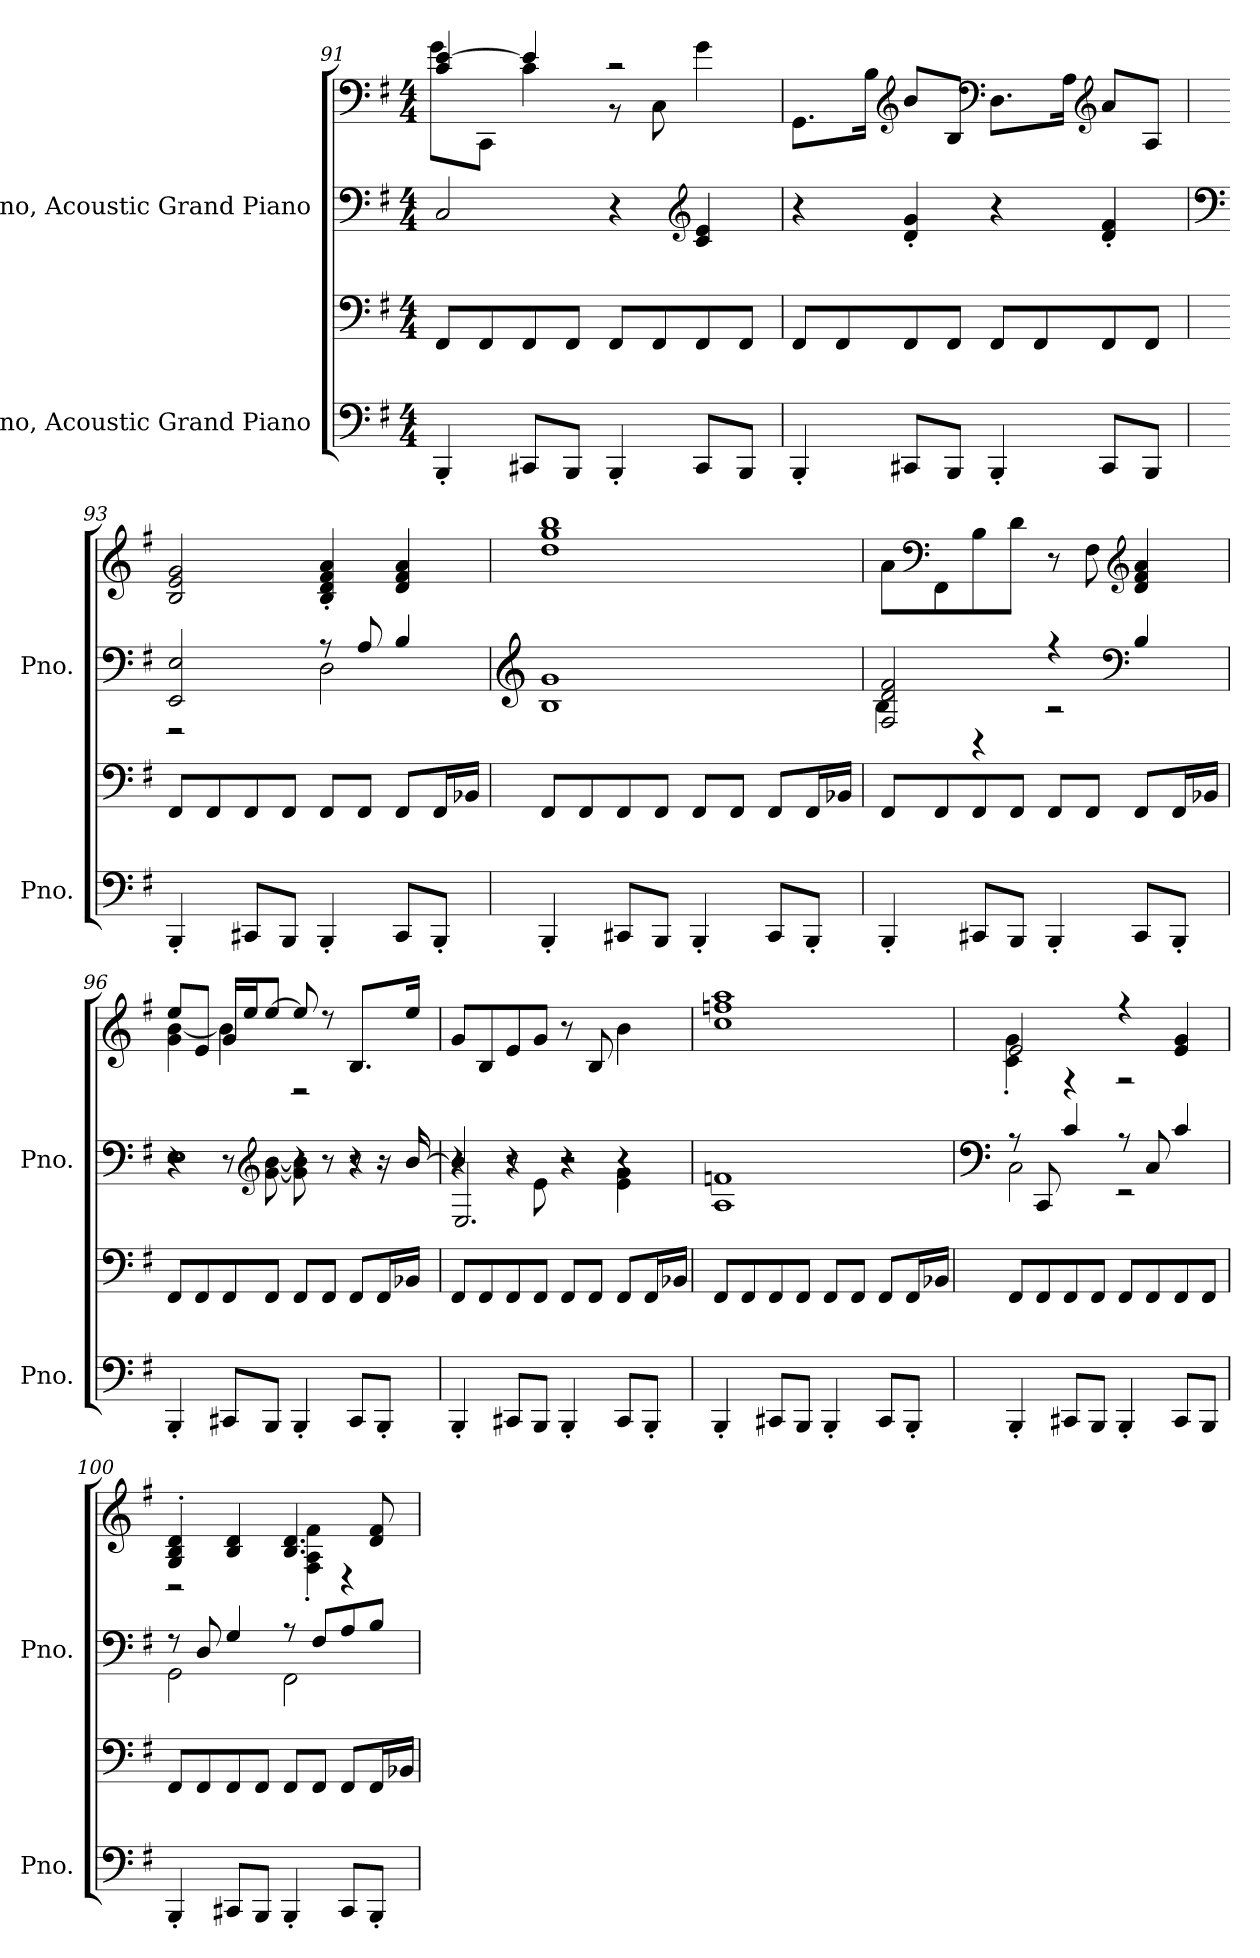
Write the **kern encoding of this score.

**kern	**kern	**kern	**kern
*part2	*part2	*part1	*part1
*staff4	*staff3	*staff2	*staff1
*I"Piano, Acoustic Grand Piano	*	*I"Piano, Acoustic Grand Piano	*
*I'Pno.	*	*I'Pno.	*
!!LO:LB:g=z
*clefF4	*clefF4	*clefF4	*clefF4
*k[f#]	*k[f#]	*k[f#]	*k[f#]
*M4/4	*M4/4	*M4/4	*M4/4
=91	=91	=91	=91
*	*	*	*^
4BBB'/	8FF#/L	2C/	4c/ [4e/	8g\L
.	8FF#/	.	.	8CC\J
8CC#X/L	8FF#/	.	4e/]	4c\
8BBB/J	8FF#/J	.	.	.
4BBB'/	8FF#/L	4r	2r	8r
.	8FF#/	.	.	8C\
*	*	*clefG2	*	*
8CC#/L	8FF#/	4c/ 4e/	.	4g\
8BBB/J	8FF#/J	.	.	.
*	*	*	*v	*v
=92	=92	=92	=92
4BBB'/	8FF#/L	4r	8.GG\L
.	8FF#/	.	.
.	.	.	16B\Jk
*	*	*	*clefG2
8CC#X/L	8FF#/	4d/' 4g/'	8b/L
8BBB/J	8FF#/J	.	8B/J
*	*	*	*clefF4
4BBB'/	8FF#/L	4r	8.D\L
.	8FF#/	.	.
.	.	.	16A\Jk
*	*	*	*clefG2
8CC#/L	8FF#/	4d/' 4f#/'	8a/L
8BBB/J	8FF#/J	.	8A/J
=93	=93	=93	=93
*	*	*clefF4	*
*	*	*^	*
4BBB'/	8FF#/L	2EE/ 2E/	2r	2B/ 2e/ 2g/
.	8FF#/	.	.	.
8CC#X/L	8FF#/	.	.	.
8BBB/J	8FF#/J	.	.	.
4BBB'/	8FF#/L	8r	2D\	4B/' 4d/' 4f#/' 4a/'
.	8FF#/J	8A/	.	.
8CC#/L	8FF#/L	4B/	.	4d/ 4f#/ 4a/
8BBB'/J	16FF#/L	.	.	.
.	16BB-X/JJ	.	.	.
*	*	*v	*v	*
!!LO:PB:g=z
=94	=94	=94	=94
*	*	*clefG2	*
4BBB'/	8FF#/L	1B 1g	1dd 1gg 1bb
.	8FF#/	.	.
8CC#X/L	8FF#/	.	.
8BBB/J	8FF#/J	.	.
4BBB'/	8FF#/L	.	.
.	8FF#/J	.	.
8CC#/L	8FF#/L	.	.
8BBB'/J	16FF#/L	.	.
.	16BB-X/JJ	.	.
=95	=95	=95	=95
*	*	*^	*
4BBB'/	8FF#/L	2F#/ 2d/ 2f#/	4B\	8a\L
*	*	*	*	*clefF4
.	8FF#/	.	.	8FF#\
8CC#X/L	8FF#/	.	4r	8B\
8BBB/J	8FF#/J	.	.	8d\J
4BBB'/	8FF#/L	4r	2r	8r
.	8FF#/J	.	.	8F#\
*	*	*clefF4	*	*clefG2
8CC#/L	8FF#/L	4B/	.	4d/ 4f#/ 4a/
8BBB'/J	16FF#/L	.	.	.
.	16BB-X/JJ	.	.	.
=96	=96	=96	=96	=96
*	*	*	*^	*^
4BBB'/	8FF#/L	2r	4r	1E	8ee/L	4g\ [4b\
.	8FF#/	.	.	.	8e/J	.
8CC#X/L	8FF#/	.	8r	.	16g/LL	4b\]
.	.	.	.	.	16ee/J	.
*	*	*clefG2	*	*	*	*
8BBB/J	8FF#/J	.	[8g\ [8b\	.	[8ee/J	.
4BBB'/	8FF#/L	4r	8g\] 8b\]	.	8ee/]	2r
.	8FF#/J	.	8r	.	8r	.
8CC#/L	8FF#/L	8r	4r	.	8.B/L	.
8BBB'/J	16FF#/L	16r	.	.	.	.
.	16BB-X/JJ	[16b/	.	.	16ee/Jk	.
*	*	*	*	*	*v	*v
!!LO:LB:g=z
=97	=97	=97	=97	=97	=97
4BBB'/	8FF#/L	4b/]	4r	2.E/	8g/L
.	8FF#/	.	.	.	8B/
8CC#X/L	8FF#/	4r	8r	.	8e/
8BBB/J	8FF#/J	.	8e\	.	8g/J
4BBB'/	8FF#/L	2r	4r	.	8r
.	8FF#/J	.	.	.	8B/
8CC#/L	8FF#/L	.	4e\ 4g\	4r	4b\
8BBB'/J	16FF#/L	.	.	.	.
.	16BB-X/JJ	.	.	.	.
*	*	*v	*v	*v	*
=98	=98	=98	=98
4BBB'/	8FF#/L	1A 1fn	1cc 1ffn 1aa
.	8FF#/	.	.
8CC#X/L	8FF#/	.	.
8BBB/J	8FF#/J	.	.
4BBB'/	8FF#/L	.	.
.	8FF#/J	.	.
8CC#/L	8FF#/L	.	.
8BBB'/J	16FF#/L	.	.
.	16BB-X/JJ	.	.
=99	=99	=99	=99
*	*	*clefF4	*
*	*	*^	*^
4BBB'/	8FF#/L	8r	2C\	2e/	4c\' 4g\'
.	8FF#/	8CC/	.	.	.
8CC#X/L	8FF#/	4c/	.	.	4r
8BBB/J	8FF#/J	.	.	.	.
4BBB'/	8FF#/L	8r	2r	4r	2r
.	8FF#/	8C/	.	.	.
8CC#/L	8FF#/	4c/	.	4e/ 4g/	.
8BBB/J	8FF#/J	.	.	.	.
!!LO:LB:g=z	!!
=100	=100	=100	=100	=100	=100
4BBB'/	8FF#/L	8r	2GG\	4G/' 4B/' 4d/'	2r
.	8FF#/	8D/	.	.	.
8CC#X/L	8FF#/	4G/	.	4B/ 4d/	.
8BBB/J	8FF#/J	.	.	.	.
4BBB'/	8FF#/L	8r	2FF#\	4.B/ 4.d/	4F#\' 4A\' 4f#\'
.	8FF#/J	8F#/L	.	.	.
8CC#/L	8FF#/L	8A/	.	.	4r
8BBB'/J	16FF#/L	8B/J	.	8d/ 8f#/	.
.	16BB-X/JJ	.	.	.	.
*	*	*v	*v	*	*
*	*	*	*v	*v
=	=	=	=
*-	*-	*-	*-
